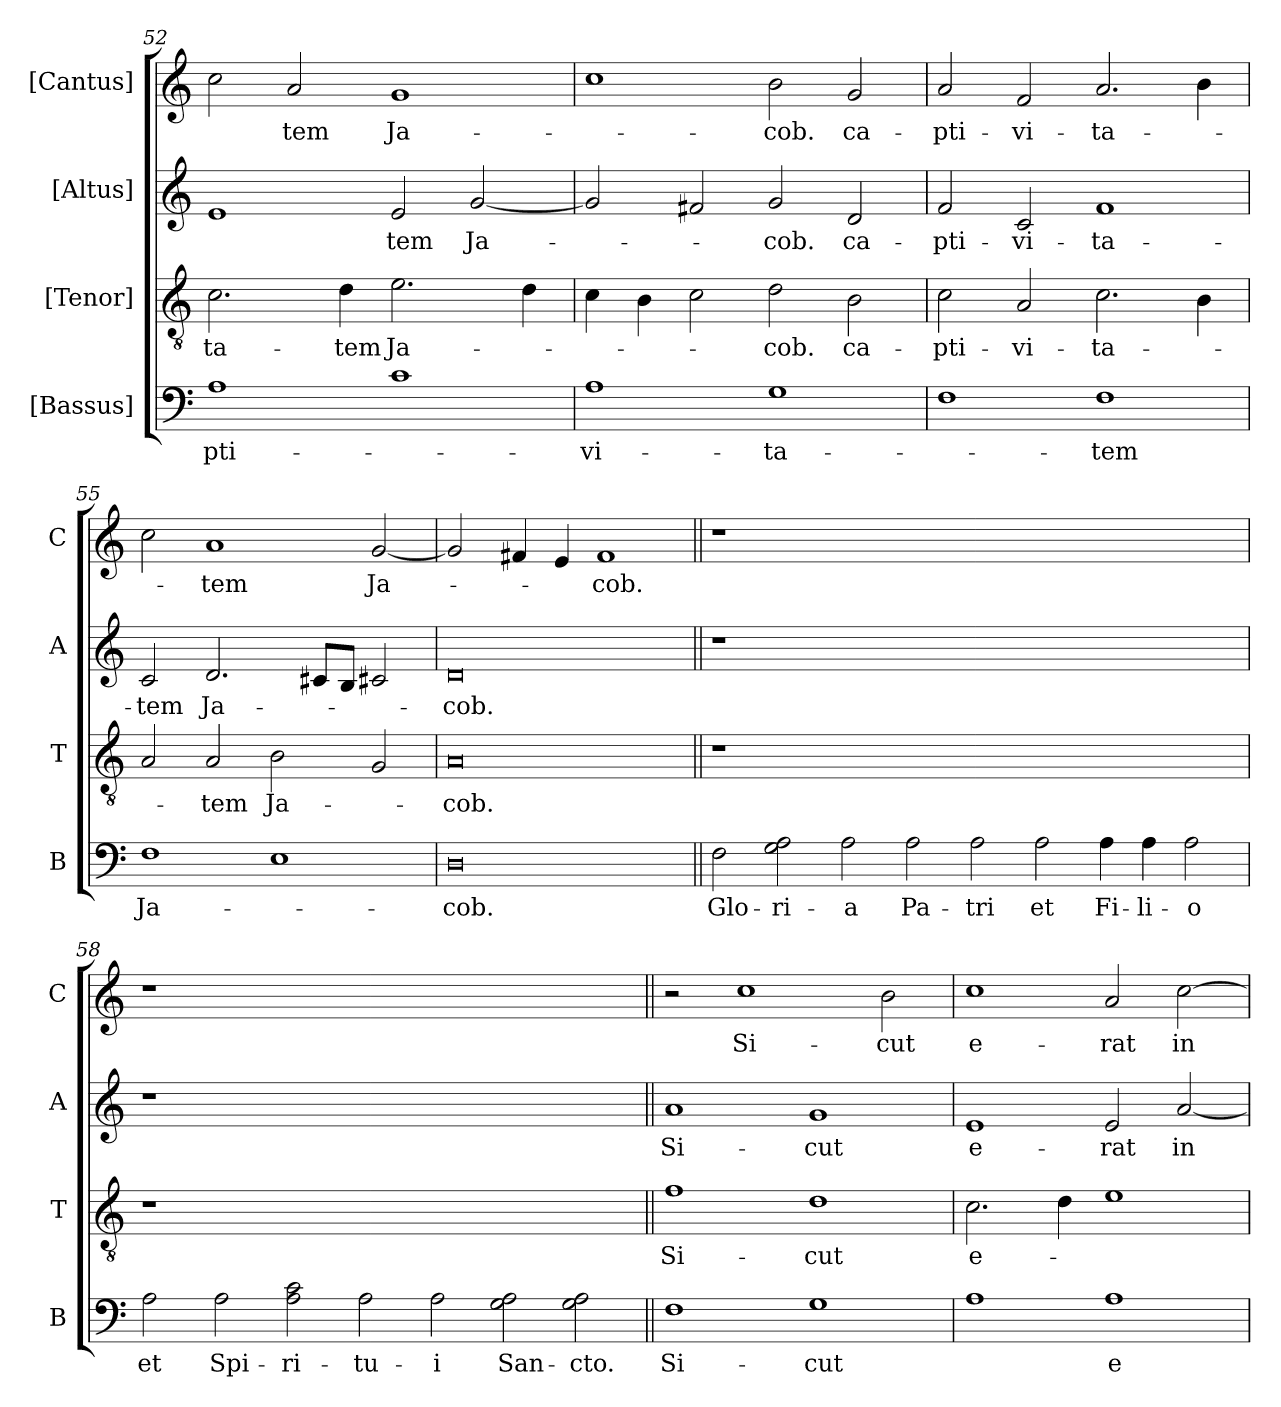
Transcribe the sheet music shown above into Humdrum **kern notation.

**kern	**text	**kern	**text	**kern	**text	**kern	**text
*part4	*part4	*part3	*part3	*part2	*part2	*part1	*part1
*staff4	*staff4	*staff3	*staff3	*staff2	*staff2	*staff1	*staff1
*I"[Bassus]	*	*I"[Tenor]	*	*I"[Altus]	*	*I"[Cantus]	*
*I'B	*	*I'T	*	*I'A	*	*I'C	*
!!LO:PB:g=z
*clefF4	*	*clefGv2	*	*clefG2	*	*clefG2	*
*k[]	*	*k[]	*	*k[]	*	*k[]	*
*C:	*	*C:	*	*C:	*	*C:	*
=52	=52	=52	=52	=52	=52	=52	=52
!	!LO:LY:b	!	!LO:LY:b	!	!	!	!
1A	-pti-	2.c\	-ta-	1e	.	2cc\	.
!	!	!	!	!	!	!	!LO:LY:b
.	.	.	.	.	.	2a/	-tem
!	!	!	!LO:LY:b	!	!	!	!
.	.	4d\	-tem	.	.	.	.
!	!	!	!LO:LY:b	!	!LO:LY:b	!	!LO:LY:b
1c	.	2.e\	Ja-	2e/	-tem	1g	Ja-
!	!	!	!	!	!LO:LY:b	!	!
.	.	.	.	[2g/	Ja-	.	.
.	.	4d\	.	.	.	.	.
=53	=53	=53	=53	=53	=53	=53	=53
!	!LO:LY:b	!	!	!	!	!	!
1A	-vi-	4c\	.	2g/]	.	1cc	.
.	.	4B\	.	.	.	.	.
.	.	2c\	.	2f#X/	.	.	.
!	!LO:LY:b	!	!LO:LY:b	!	!LO:LY:b	!	!LO:LY:b
1G	-ta-	2d\	-cob.	2g/	-cob.	2b\	-cob.
!	!	!	!LO:LY:b	!	!LO:LY:b	!	!LO:LY:b
.	.	2B\	ca-	2d/	ca-	2g/	ca-
=54	=54	=54	=54	=54	=54	=54	=54
!	!	!	!LO:LY:b	!	!LO:LY:b	!	!LO:LY:b
1F	.	2c\	-pti-	2f/	-pti-	2a/	-pti-
!	!	!	!LO:LY:b	!	!LO:LY:b	!	!LO:LY:b
.	.	2A/	-vi-	2c/	-vi-	2f/	-vi-
!	!LO:LY:b	!	!LO:LY:b	!	!LO:LY:b	!	!LO:LY:b
1F	-tem	2.c\	-ta-	1f	-ta-	2.a/	-ta-
.	.	4B\	.	.	.	4b\	.
=55	=55	=55	=55	=55	=55	=55	=55
!	!LO:LY:b	!	!	!	!LO:LY:b	!	!
1F	Ja-	2A/	.	2c/	-tem	2cc\	.
!	!	!	!LO:LY:b	!	!LO:LY:b	!	!LO:LY:b
.	.	2A/	-tem	2.d/	Ja-	1a	-tem
!	!	!	!LO:LY:b	!	!	!	!
1E	.	2B\	Ja-	.	.	.	.
.	.	.	.	8c#X/L	.	.	.
.	.	.	.	8B/J	.	.	.
!	!	!	!	!	!	!	!LO:LY:b
.	.	2G/	.	2c#X/	.	[2g/	Ja-
=56	=56	=56	=56	=56	=56	=56	=56
!	!LO:LY:b	!	!LO:LY:b	!	!LO:LY:b	!	!
0D	-cob.	0A	-cob.	0d	-cob.	2g/]	.
.	.	.	.	.	.	4f#X/	.
.	.	.	.	.	.	4e/	.
!	!	!	!	!	!	!	!LO:LY:b
.	.	.	.	.	.	1f#	-cob.
!!LO:LB:g=z
=57||	=57||	=57||	=57||	=57||	=57||	=57||	=57||
!	!LO:LY:b	!	!	!	!	!	!
2F	Glo-	1r	.	1r	.	1r	.
!	!LO:LY:b	!	!	!	!	!	!
2G 2A	-ri-	.	.	.	.	.	.
!	!LO:LY:b	!	!	!	!	!	!
2A	-a	0.ryy	.	0.ryy	.	0.ryy	.
!	!LO:LY:b	!	!	!	!	!	!
2A	Pa-	.	.	.	.	.	.
!	!LO:LY:b	!	!	!	!	!	!
2A	-tri	.	.	.	.	.	.
!	!LO:LY:b	!	!	!	!	!	!
2A	et	.	.	.	.	.	.
!	!LO:LY:b	!	!	!	!	!	!
4A	Fi-	.	.	.	.	.	.
!	!LO:LY:b	!	!	!	!	!	!
4A	-li-	.	.	.	.	.	.
!	!LO:LY:b	!	!	!	!	!	!
2A	-o	.	.	.	.	.	.
=58	=58	=58	=58	=58	=58	=58	=58
!	!LO:LY:b	!	!	!	!	!	!
2A	et	1r	.	1r	.	1r	.
!	!LO:LY:b	!	!	!	!	!	!
2A	Spi-	.	.	.	.	.	.
!	!LO:LY:b	!	!	!	!	!	!
2A 2c	-ri-	0ryy	.	0ryy	.	0ryy	.
!	!LO:LY:b	!	!	!	!	!	!
2A	-tu-	.	.	.	.	.	.
!	!LO:LY:b	!	!	!	!	!	!
2A	-i	.	.	.	.	.	.
!	!LO:LY:b	!	!	!	!	!	!
2G 2A	San-	.	.	.	.	.	.
!	!LO:LY:b	!	!	!	!	!	!
2G 2A	-cto.	2ryy	.	2ryy	.	2ryy	.
!!LO:LB:g=z
=59||	=59||	=59||	=59||	=59||	=59||	=59||	=59||
!	!LO:LY:b	!	!LO:LY:b	!	!LO:LY:b	!	!
1F	Si-	1f	Si-	1a	Si-	2r	.
!	!	!	!	!	!	!	!LO:LY:b
.	.	.	.	.	.	1cc	Si-
!	!LO:LY:b	!	!LO:LY:b	!	!LO:LY:b	!	!
1G	-cut	1d	-cut	1g	-cut	.	.
!	!	!	!	!	!	!	!LO:LY:b
.	.	.	.	.	.	2b\	-cut
=60	=60	=60	=60	=60	=60	=60	=60
!	!	!	!LO:LY:b	!	!LO:LY:b	!	!LO:LY:b
1A	.	2.c\	e-	1e	e-	1cc	e-
.	.	4d\	.	.	.	.	.
!	!LO:LY:b	!	!	!	!LO:LY:b	!	!LO:LY:b
1A	e-	1e	.	2e/	-rat	2a/	-rat
!	!	!	!	!	!LO:LY:b	!	!LO:LY:b
.	.	.	.	[2a/	in	[2cc\	in
=	=	=	=	=	=	=	=
*-	*-	*-	*-	*-	*-	*-	*-
